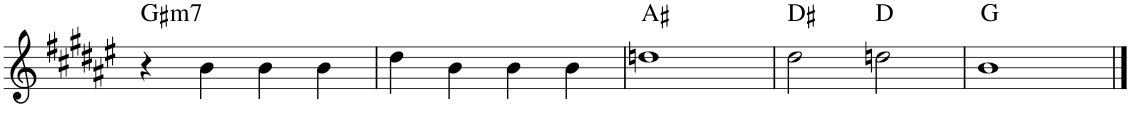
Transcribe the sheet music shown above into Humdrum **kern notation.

**kern	**harte
*part1	*part1
*staff1	*
*I"Piano	*
*I'Pno.	*
!!LO:PB:g=z
*clefG2	*
*k[f#c#g#d#a#e#]	*
*M4/4	*
=149	=149
!	!LO:H:kt=m7
4r	G#:min7
4b\	.
4b\	.
4b\	.
=150	=150
4dd#\	.
4b\	.
4b\	.
4b\	.
=151	=151
1ddn	A#:maj
=152	=152
2dd#\	D#:maj
2ddn\	D:maj
=153	=153
1b	G:maj
==	==
*-	*-
